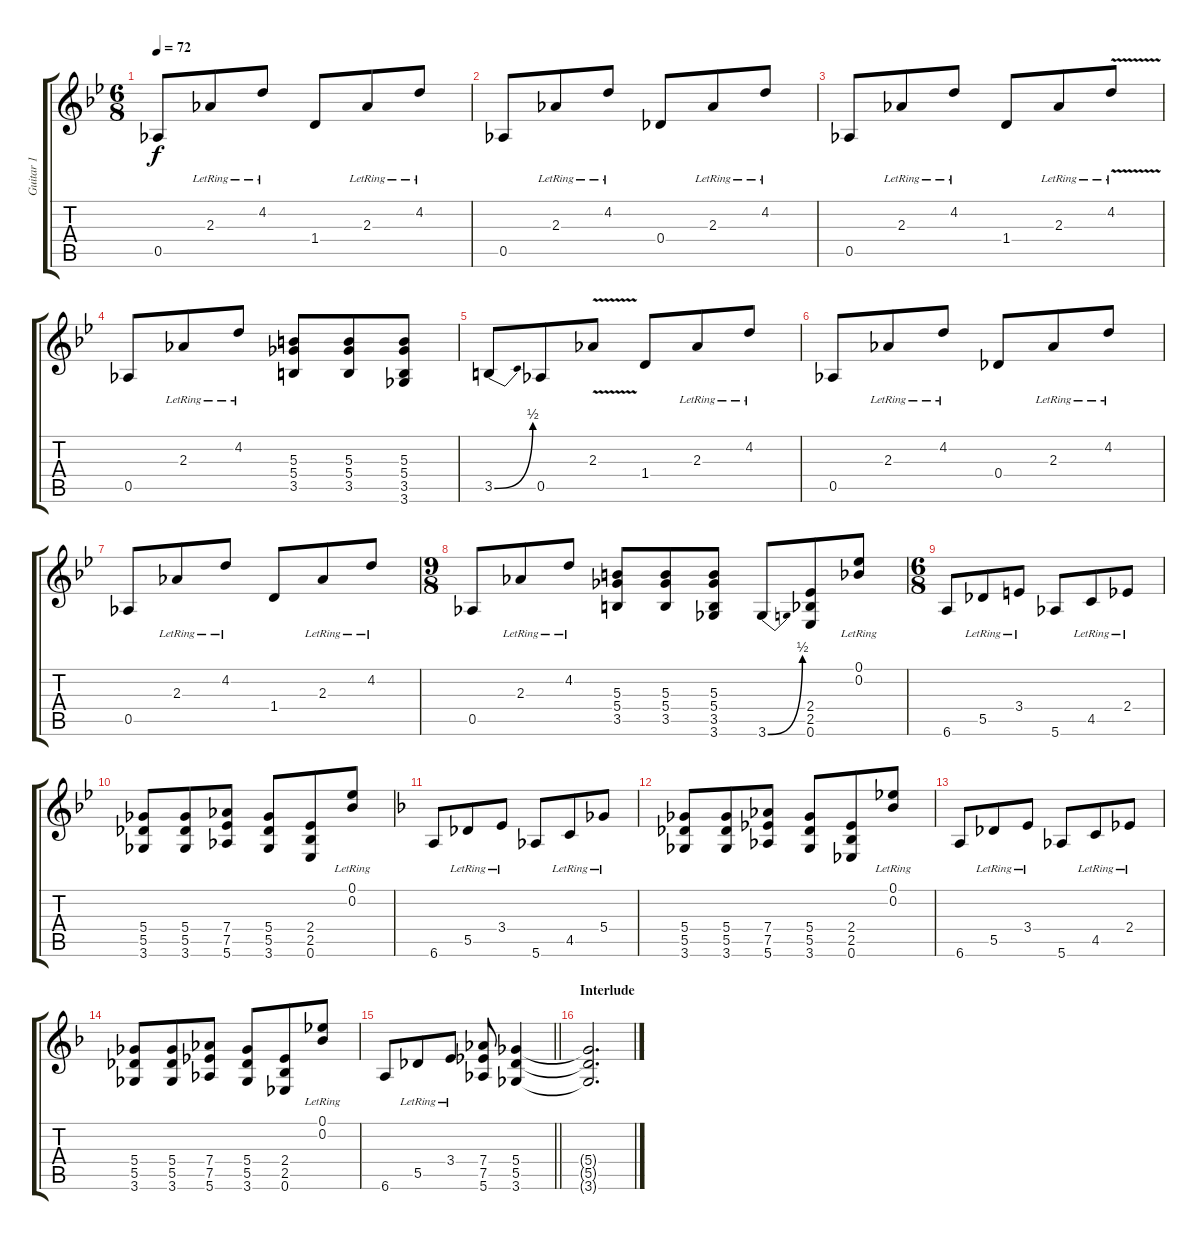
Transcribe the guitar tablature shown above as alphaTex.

\track ("Guitar 1" "Guitar 1") {instrument distortionguitar}
\staff {score tabs}
\tuning (Eb4 Bb3 Gb3 Db3 Ab2 Eb2) {hide}
\ts (6 8)
\tempo 72
\clef g2
\ks bb
0.5.8{dy f} 2.3{lr}.8 4.2{lr}.8 1.4.8 2.3{lr}.8 4.2{lr}.8 |
0.5.8 2.3{lr}.8 4.2{lr}.8 0.4.8 2.3{lr}.8 4.2{lr}.8 |
0.5.8 2.3{lr}.8 4.2{lr}.8 1.4.8 2.3{lr}.8 4.2{v lr}.8 |
0.5.8 2.3{lr}.8 4.2{lr}.8 (5.3 5.4 3.5).8 (5.3 5.4 3.5).8 (5.3 5.4 3.5 3.6).8 |
3.5{be (bend 0 0 60 2)}.8 0.5.8 2.3{v}.8 1.4.8 2.3{lr}.8 4.2{lr}.8 |
0.5.8 2.3{lr}.8 4.2{lr}.8 0.4.8 2.3{lr}.8 4.2{lr}.8 |
0.5.8 2.3{lr}.8 4.2{lr}.8 1.4.8 2.3{lr}.8 4.2{lr}.8 |
\ts (9 8)
0.5.8 2.3{lr}.8 4.2{lr}.8 (5.3 5.4 3.5).8 (5.3 5.4 3.5).8 (5.3 5.4 3.5 3.6).8 3.6{be (bend 0 0 60 2)}.8 (2.4 2.5 0.6).8 (0.1{lr} 0.2{lr}).8 |
\ts (6 8)
6.6.8 5.5{lr}.8 3.4{lr}.8 5.6.8 4.5{lr}.8 2.4{lr}.8 |
(5.4 5.5 3.6).8 (5.4 5.5 3.6).8 (7.4 7.5 5.6).8 (5.4 5.5 3.6).8 (2.4 2.5 0.6).8 (0.1{lr} 0.2{lr}).8 |
\ks f
6.6.8 5.5{lr}.8 3.4{lr}.8 5.6.8 4.5{lr}.8 5.4{lr}.8 |
(5.4 5.5 3.6).8 (5.4 5.5 3.6).8 (7.4 7.5 5.6).8 (5.4 5.5 3.6).8 (2.4 2.5 0.6).8 (0.1{lr} 0.2{lr}).8 |
6.6.8 5.5{lr}.8 3.4{lr}.8 5.6.8 4.5{lr}.8 2.4{lr}.8 |
(5.4 5.5 3.6).8 (5.4 5.5 3.6).8 (7.4 7.5 5.6).8 (5.4 5.5 3.6).8 (2.4 2.5 0.6).8 (0.1{lr} 0.2{lr}).8 |
\barLineRight lightlight
6.6.8 5.5{lr}.8 3.4{lr}.8 (7.4 7.5 5.6).8 (5.4 5.5 3.6).4 |
\section ("" "Interlude")
(5.4{t} 5.5{t} 3.6{t}).2{d}
